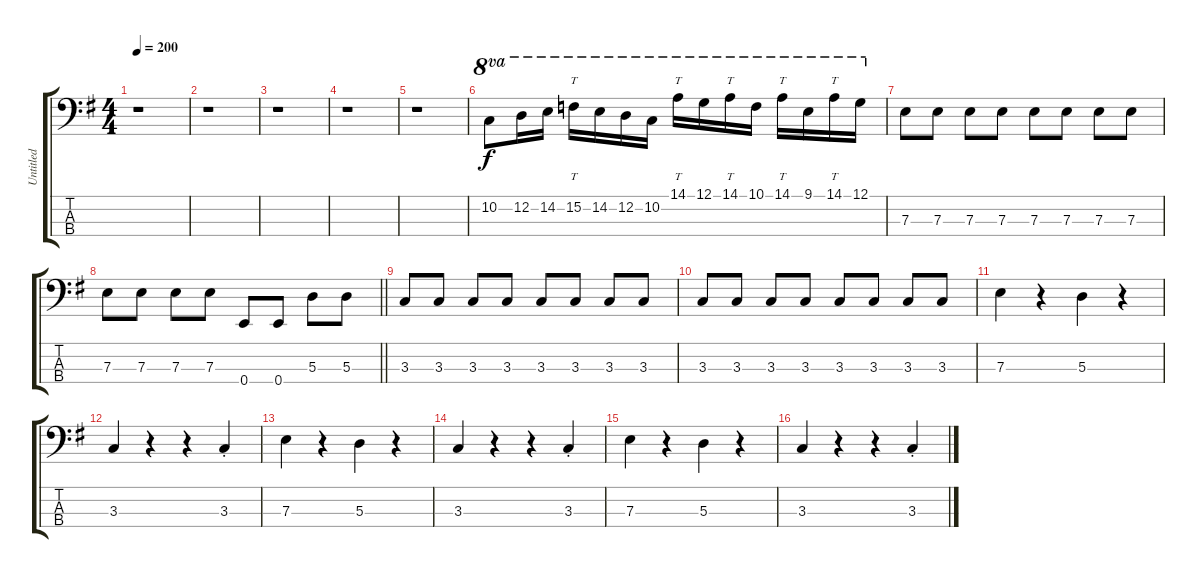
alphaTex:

\track ("Untitled" "Untitled") {instrument electricbassfinger}
\staff {score tabs}
\tuning (G2 D2 A1 E1) {hide}
\ts (4 4)
\tempo 200
\clef f4
\ks g
r.1{dy f} |
r.1 |
r.1 |
r.1 |
r.1 |
10.2.8{ot 8va} 12.2.16{ot 8va} 14.2.16{ot 8va} 15.2.16{tt ot 8va} 14.2.16{ot 8va} 12.2.16{ot 8va} 10.2.16{ot 8va} 14.1.16{tt ot 8va} 12.1.16{ot 8va} 14.1.16{tt ot 8va} 10.1.16{ot 8va} 14.1.16{tt ot 8va} 9.1.16{ot 8va} 14.1.16{tt ot 8va} 12.1.16{ot 8va} |
7.3.8 7.3.8 7.3.8 7.3.8 7.3.8 7.3.8 7.3.8 7.3.8 |
\barLineRight lightlight
7.3.8 7.3.8 7.3.8 7.3.8 0.4.8 0.4.8 5.3.8 5.3.8 |
3.3.8 3.3.8 3.3.8 3.3.8 3.3.8 3.3.8 3.3.8 3.3.8 |
3.3.8 3.3.8 3.3.8 3.3.8 3.3.8 3.3.8 3.3.8 3.3.8 |
7.3.4 r.4 5.3.4 r.4 |
3.3.4 r.4 r.4 3.3{st}.4 |
7.3.4 r.4 5.3.4 r.4 |
3.3.4 r.4 r.4 3.3{st}.4 |
7.3.4 r.4 5.3.4 r.4 |
3.3.4 r.4 r.4 3.3{st}.4
